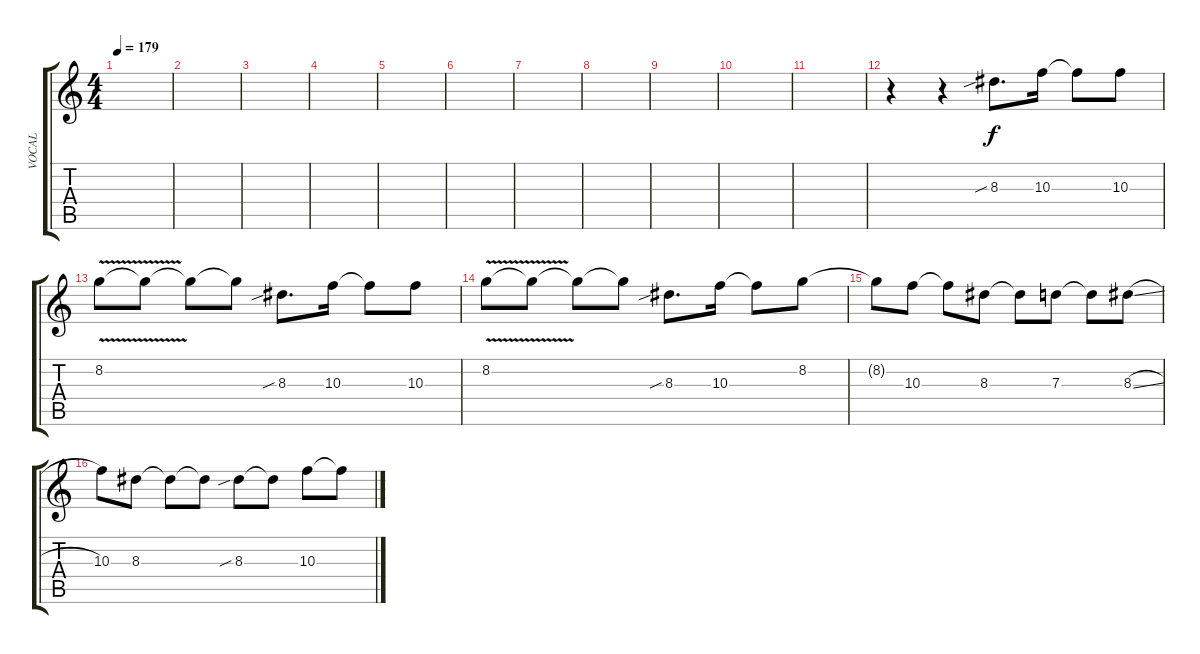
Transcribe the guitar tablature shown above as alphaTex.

\track ("VOCAL" "VOCAL") {instrument distortionguitar}
\staff {score tabs}
\tuning (E4 B3 G3 D3 A2 E2) {hide}
\ts (4 4)
\tempo 179
\clef g2
\ks c
|
|
|
|
|
|
|
|
|
|
|
r.4 r.4 8.3{sib}.8{d} 10.3.16 10.3{t}.8 10.3.8 |
8.2{v}.8 8.2{t}.8 8.2{t}.8 8.2{t}.8 8.3{sib}.8{d} 10.3.16 10.3{t}.8 10.3.8 |
8.2{v}.8 8.2{t}.8 8.2{t}.8 8.2{t}.8 8.3{sib}.8{d} 10.3.16 10.3{t}.8 8.2.8 |
8.2{t}.8 10.3.8 10.3{t}.8 8.3.8 8.3{t}.8 7.3.8 7.3{t}.8 8.3{sl}.8 |
10.3.8 8.3.8 8.3{t}.8 8.3{t}.8 8.3{sib}.8 8.3{t}.8 10.3.8 10.3{t}.8
